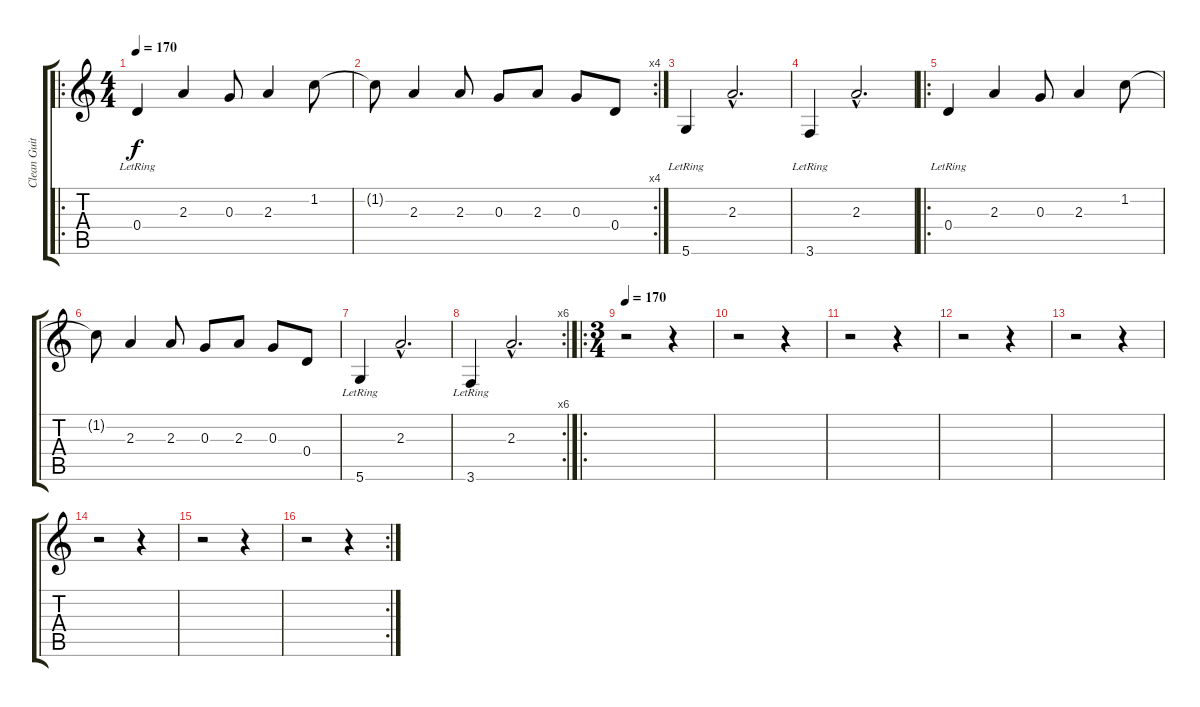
\track ("Clean Guitar" "Clean Guit") {instrument electricguitarjazz}
\staff {score tabs}
\tuning (E4 B3 G3 D3 A2 D2) {hide}
\ro
\ts (4 4)
\tempo 170
\tempo 110
\tempo 170
\clef g2
\ks c
0.4{lr}.4{dy f instrument electricguitarjazz} 2.3.4 0.3.8 2.3.4 1.2.8 |
\rc 4
1.2{t}.8 2.3.4 2.3.8 0.3.8 2.3.8 0.3.8 0.4.8 |
5.6{lr}.4 2.3{hac}.2{d} |
3.6{lr}.4 2.3{hac}.2{d} |
\ro
0.4{lr}.4 2.3.4 0.3.8 2.3.4 1.2.8 |
1.2{t}.8 2.3.4 2.3.8 0.3.8 2.3.8 0.3.8 0.4.8 |
5.6{lr}.4 2.3{hac}.2{d} |
\rc 6
3.6{lr}.4 2.3{hac}.2{d} |
\ro
\ts (3 4)
\tempo 170
r.2 r.4 |
r.2 r.4 |
r.2 r.4 |
r.2 r.4 |
r.2 r.4 |
r.2 r.4 |
r.2 r.4 |
\rc 2
r.2 r.4
